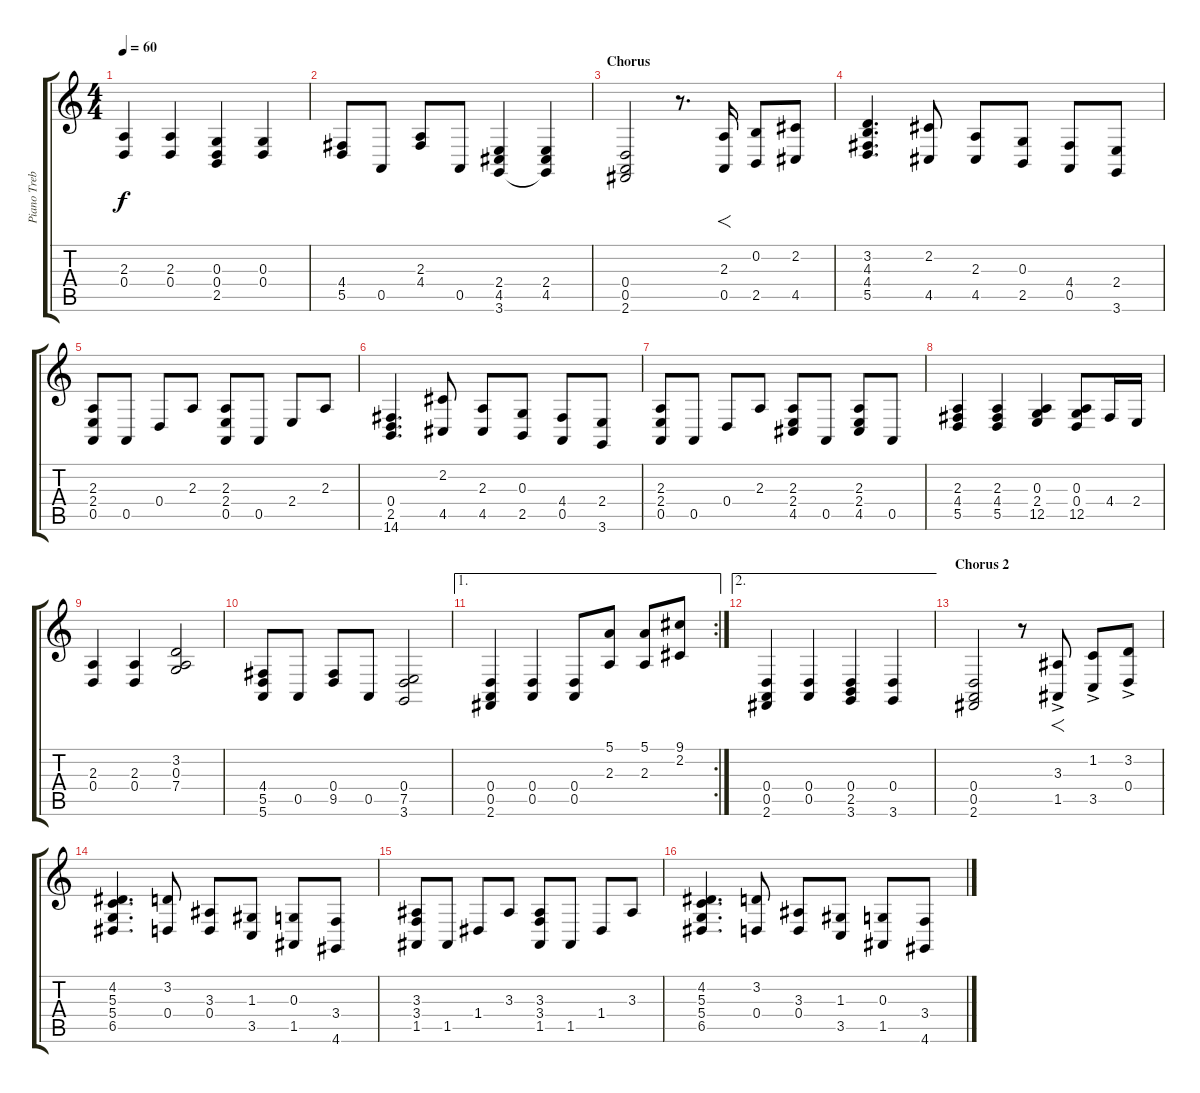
\track ("Piano Treble" "Piano Treb") {instrument brightacousticpiano}
\staff {score tabs}
\tuning (E4 B3 G3 D3 A2 E2) {hide}
\ts (4 4)
\tempo 60
\clef g2
\ks c
(2.3 0.4).4{dy f} (2.3 0.4).4 (0.3 0.4 2.5).4 (0.3 0.4).4 |
(4.4 5.5).8 0.5.8 (2.3 4.4).8 0.5.8 (2.4 4.5 3.6).4 (2.4 4.5 3.6{t}).4 |
\section ("" "Chorus")
(0.4 0.5 2.6).2 r.8{d} (2.3 0.5).16{f} (0.2 2.5).8 (2.2 4.5).8 |
(3.2 4.3 4.4 5.5).4{d} (2.2 4.5).8 (2.3 4.5).8 (0.3 2.5).8 (4.4 0.5).8 (2.4 3.6).8 |
(2.3 2.4 0.5).8 0.5.8 0.4.8 2.3.8 (2.3 2.4 0.5).8 0.5.8 2.4.8 2.3.8 |
(0.4 2.5 14.6).4{d} (2.2 4.5).8 (2.3 4.5).8 (0.3 2.5).8 (4.4 0.5).8 (2.4 3.6).8 |
(2.3 2.4 0.5).8 0.5.8 0.4.8 2.3.8 (2.3 2.4 4.5).8 0.5.8 (2.3 2.4 4.5).8 0.5.8 |
(2.3 4.4 5.5).4 (2.3 4.4 5.5).4 (0.3 2.4 12.5).4 (0.3 0.4 12.5).8 4.4.16 2.4.16 |
(2.3 0.4).4 (2.3 0.4).4 (3.2 0.3 7.4).2 |
(4.4 5.5 5.6).8 0.5.8 (0.4 9.5).8 0.5.8 (0.4 7.5 3.6).2 |
\ae 1
\rc 2
(0.4 0.5 2.6).4 (0.4 0.5).4 (0.4 0.5).8 (5.1 2.3).8 (5.1 2.3).8 (9.1 2.2).8 |
\ae 2
(0.4 0.5 2.6).4 (0.4 0.5).4 (0.4 2.5 3.6).4 (0.4 3.6).4 |
\section ("" "Chorus 2")
(0.4 0.5 2.6).2 r.8 (3.3{ac} 1.5).8{f} (1.2{ac} 3.5).8 (3.2{ac} 0.4).8 |
(4.2 5.3 5.4 6.5).4{d} (3.2 0.4).8 (3.3 0.4).8 (1.3 3.5).8 (0.3 1.5).8 (3.4 4.6).8 |
(3.3 3.4 1.5).8 1.5.8 1.4.8 3.3.8 (3.3 3.4 1.5).8 1.5.8 1.4.8 3.3.8 |
(4.2 5.3 5.4 6.5).4{d} (3.2 0.4).8 (3.3 0.4).8 (1.3 3.5).8 (0.3 1.5).8 (3.4 4.6).8
